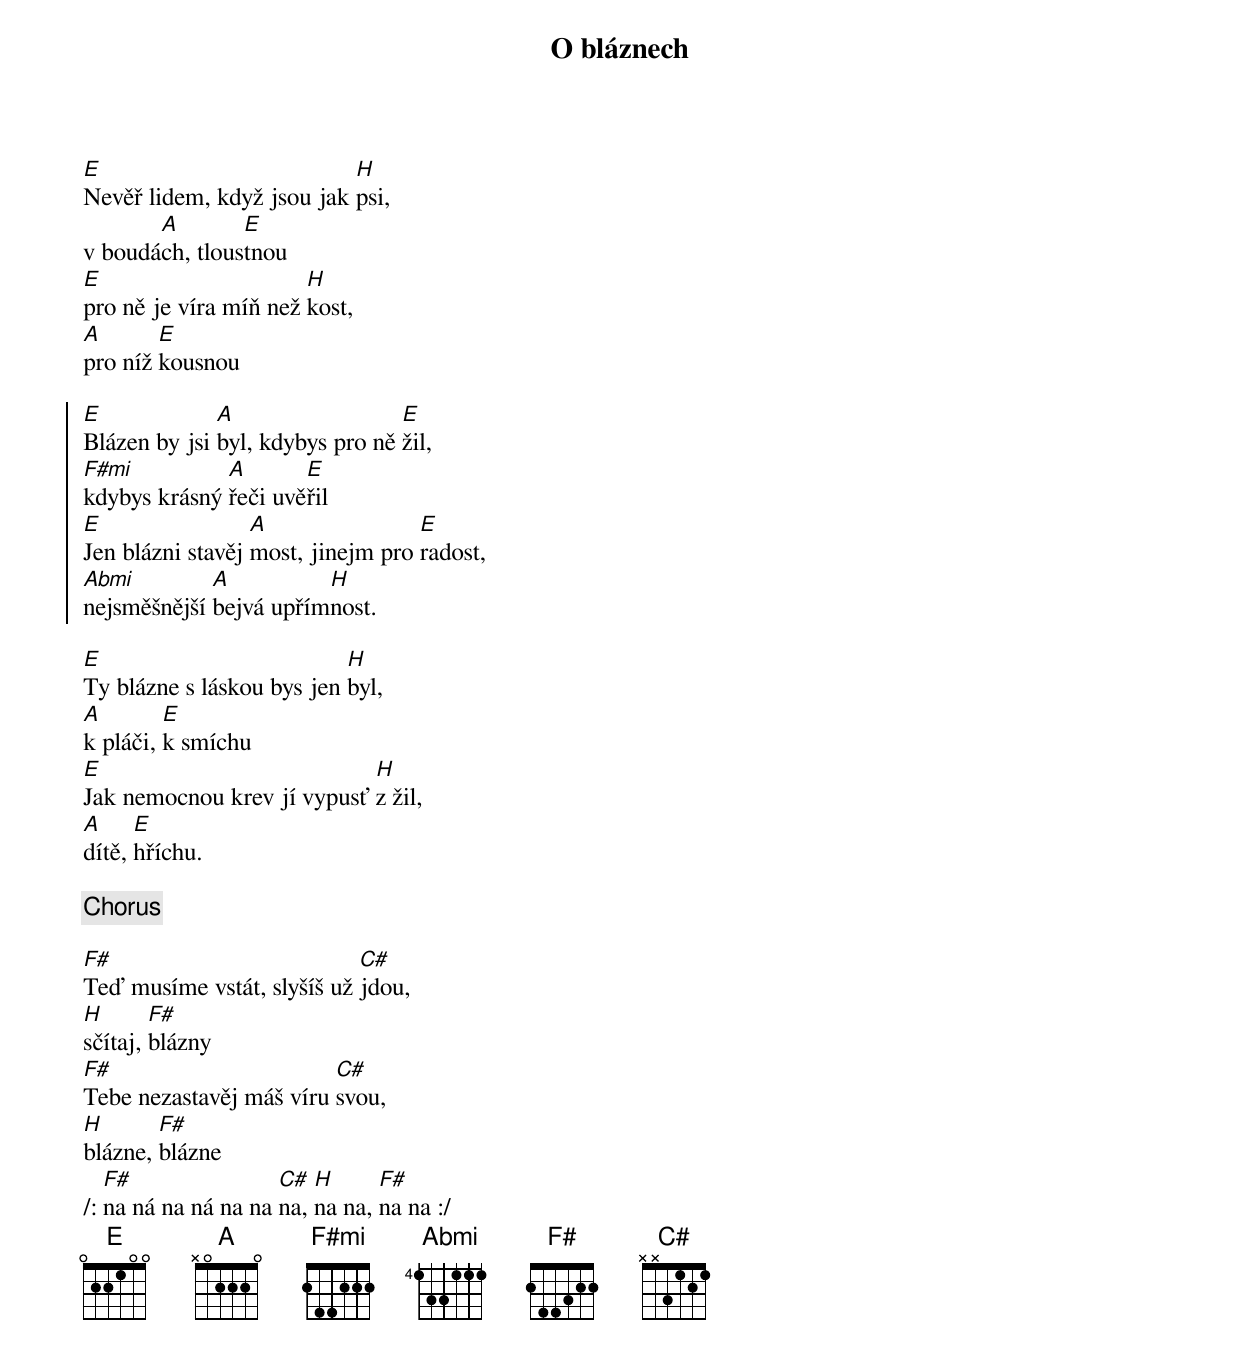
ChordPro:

{title: O bláznech}
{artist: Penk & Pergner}
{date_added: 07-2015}
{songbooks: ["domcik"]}
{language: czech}
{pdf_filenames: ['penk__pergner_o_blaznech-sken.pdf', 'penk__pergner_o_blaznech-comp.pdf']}
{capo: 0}
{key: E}
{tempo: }
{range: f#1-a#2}
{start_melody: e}
{start_of_verse}
[E]Nevěř lidem, když jsou jak [H]psi,
v boudá[A]ch, tlous[E]tnou
[E]pro ně je víra míň než [H]kost,
[A]pro níž [E]kousnou
{end_of_verse}

{start_of_chorus}
[E]Blázen by jsi [A]byl, kdybys pro ně [E]žil,
[F#mi]kdybys krásný [A]řeči uvě[E]řil
[E]Jen blázni stavěj [A]most, jinejm pro [E]radost,
[Abmi]nejsměšnější [A]bejvá upřím[H]nost.
{end_of_chorus}

{start_of_verse}
[E]Ty blázne s láskou bys jen [H]byl,
[A]k pláči, [E]k smíchu
[E]Jak nemocnou krev jí vypusť [H]z žil,
[A]dítě, [E]hříchu.
{end_of_verse}

{chorus}

{start_of_verse}
[F#]Teď musíme vstát, slyšíš už [C#]jdou,
[H]sčítaj, [F#]blázny
[F#]Tebe nezastavěj máš víru [C#]svou,
[H]blázne, [F#]blázne
/: [F#]na ná na ná na na [C#]na, [H]na na, [F#]na na :/
{end_of_verse}
